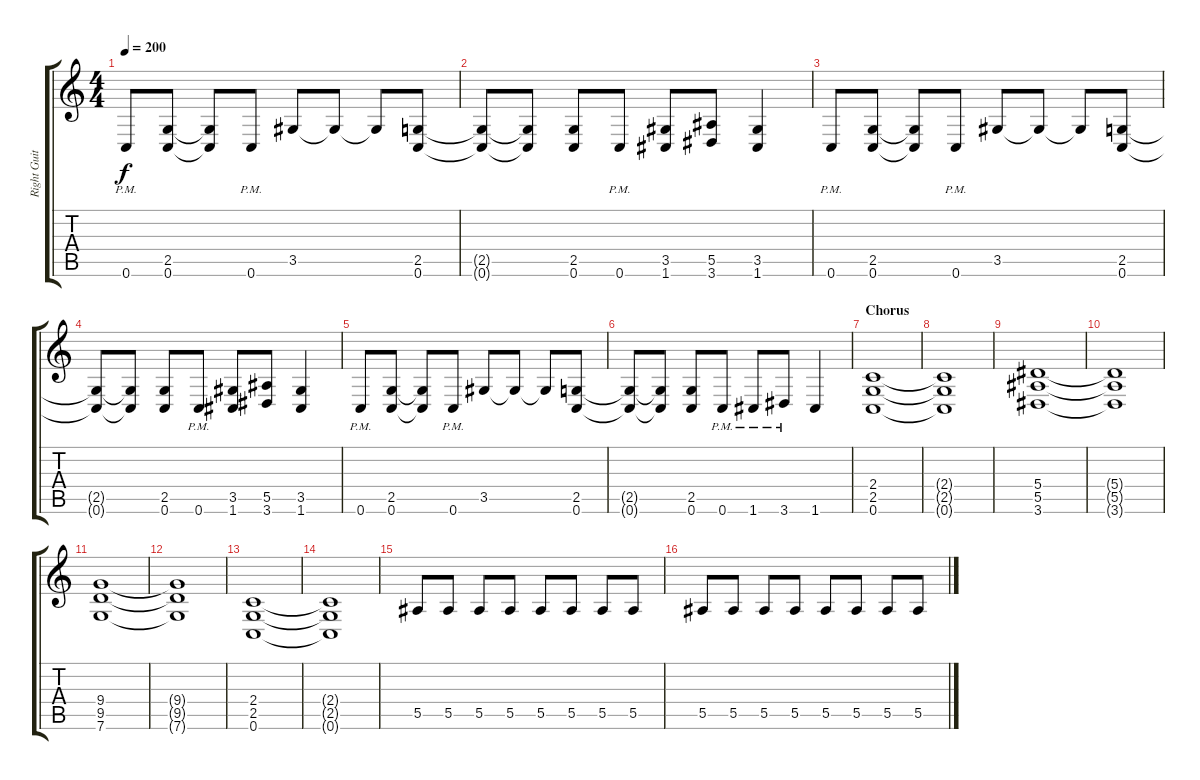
\track ("Right Guitar" "Right Guit") {instrument distortionguitar}
\staff {score tabs}
\tuning (C4 G3 Eb3 Bb2 F2 C2) {hide}
\ts (4 4)
\tempo 200
\clef g2
\ks c
0.6{pm}.8{dy f} (2.5 0.6).8 (2.5{t} 0.6{t}).8 0.6{pm}.8 3.5.8 3.5{t}.8 3.5{t}.8 (2.5 0.6).8 |
(2.5{t} 0.6{t}).8 (2.5{t} 0.6{t}).8 (2.5 0.6).8 0.6{pm}.8 (3.5 1.6).8 (5.5 3.6).8 (3.5 1.6).4 |
0.6{pm}.8 (2.5 0.6).8 (2.5{t} 0.6{t}).8 0.6{pm}.8 3.5.8 3.5{t}.8 3.5{t}.8 (2.5 0.6).8 |
(2.5{t} 0.6{t}).8 (2.5{t} 0.6{t}).8 (2.5 0.6).8 0.6{pm}.8 (3.5 1.6).8 (5.5 3.6).8 (3.5 1.6).4 |
0.6{pm}.8 (2.5 0.6).8 (2.5{t} 0.6{t}).8 0.6{pm}.8 3.5.8 3.5{t}.8 3.5{t}.8 (2.5 0.6).8 |
(2.5{t} 0.6{t}).8 (2.5{t} 0.6{t}).8 (2.5 0.6).8 0.6{pm}.8 1.6{pm}.8 3.6{pm}.8 1.6.4 |
\section ("" "Chorus")
(2.4 2.5 0.6).1 |
(2.4{t} 2.5{t} 0.6{t}).1 |
(5.4 5.5 3.6).1 |
(5.4{t} 5.5{t} 3.6{t}).1 |
(9.4 9.5 7.6).1 |
(9.4{t} 9.5{t} 7.6{t}).1 |
(2.4 2.5 0.6).1 |
(2.4{t} 2.5{t} 0.6{t}).1 |
5.5.8 5.5.8 5.5.8 5.5.8 5.5.8 5.5.8 5.5.8 5.5.8 |
5.5.8 5.5.8 5.5.8 5.5.8 5.5.8 5.5.8 5.5.8 5.5.8
